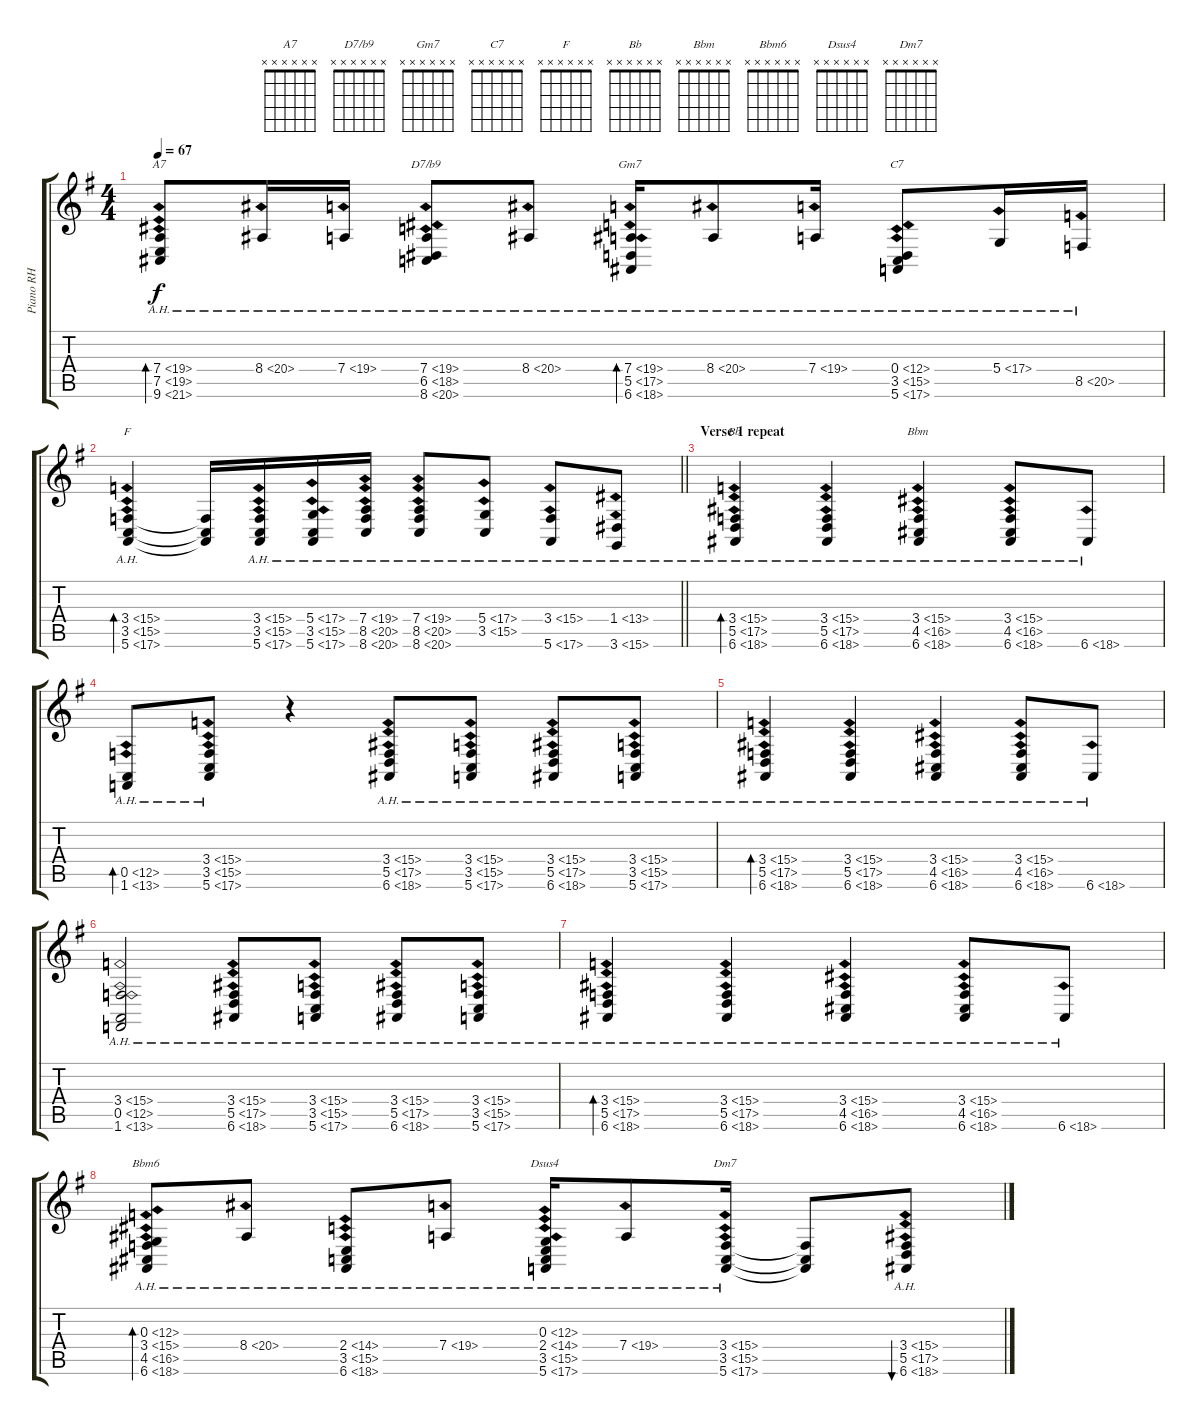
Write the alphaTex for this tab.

\track ("Piano RH" "Piano RH") {instrument acousticgrandpiano}
\staff {score tabs}
\tuning (E4 B3 G3 D3 A2 E2) {hide}
\chord ("A7" x x x x x x)
\chord ("D7/b9" x x x x x x)
\chord ("Gm7" x x x x x x)
\chord ("C7" x x x x x x)
\chord ("F" x x x x x x)
\chord ("Bb" x x x x x x)
\chord ("Bbm" x x x x x x)
\chord ("Bbm6" x x x x x x)
\chord ("Dsus4" x x x x x x)
\chord ("Dm7" x x x x x x)
\ts (4 4)
\tempo 67
\clef g2
\ks g
(7.4{ah 12} 7.5{ah 12} 9.6{ah 12}).8{bd 120 ch "A7" dy f} 8.4{ah 12}.16 7.4{ah 12}.16 (7.4{ah 12} 6.5{ah 12} 8.6{ah 12}).8{ch "D7/b9"} 8.4{ah 12}.8 (7.4{ah 12} 5.5{ah 12} 6.6{ah 12}).16{bd 120 ch "Gm7"} 8.4{ah 12}.8 7.4{ah 12}.16 (0.4{ah 12} 3.5{ah 12} 5.6{ah 12}).8{ch "C7"} 5.4{ah 12}.16 8.5{ah 12}.16 |
\barLineRight lightlight
(3.4{ah 12} 3.5{ah 12} 5.6{ah 12}).4{bd 60 ch "F"} (3.4{t} 3.5{t} 5.6{t}).16 (3.4{ah 12} 3.5{ah 12} 5.6{ah 12}).16 (5.4{ah 12} 3.5{ah 12} 5.6{ah 12}).16 (7.4{ah 12} 8.5{ah 12} 8.6{ah 12}).16 (7.4{ah 12} 8.5{ah 12} 8.6{ah 12}).8 (5.4{ah 12} 3.5{ah 12}).8 (3.4{ah 12} 5.6{ah 12}).8 (1.4{ah 12} 3.6{ah 12}).8 |
\section ("" "Verse 1 repeat")
(3.4{ah 12} 5.5{ah 12} 6.6{ah 12}).4{bd 120 ch "Bb"} (3.4{ah 12} 5.5{ah 12} 6.6{ah 12}).4 (3.4{ah 12} 4.5{ah 12} 6.6{ah 12}).4{ch "Bbm"} (3.4{ah 12} 4.5{ah 12} 6.6{ah 12}).8 6.6{ah 12}.8 |
(0.5{ah 12} 1.6{ah 12}).8{bd 120} (3.4{ah 12} 3.5{ah 12} 5.6{ah 12}).8 r.4 (3.4{ah 12} 5.5{ah 12} 6.6{ah 12}).8 (3.4{ah 12} 3.5{ah 12} 5.6{ah 12}).8 (3.4{ah 12} 5.5{ah 12} 6.6{ah 12}).8 (3.4{ah 12} 3.5{ah 12} 5.6{ah 12}).8 |
(3.4{ah 12} 5.5{ah 12} 6.6{ah 12}).4{bd 120} (3.4{ah 12} 5.5{ah 12} 6.6{ah 12}).4 (3.4{ah 12} 4.5{ah 12} 6.6{ah 12}).4 (3.4{ah 12} 4.5{ah 12} 6.6{ah 12}).8 6.6{ah 12}.8 |
(3.4{ah 12} 0.5{ah 12} 1.6{ah 12}).2 (3.4{ah 12} 5.5{ah 12} 6.6{ah 12}).8 (3.4{ah 12} 3.5{ah 12} 5.6{ah 12}).8 (3.4{ah 12} 5.5{ah 12} 6.6{ah 12}).8 (3.4{ah 12} 3.5{ah 12} 5.6{ah 12}).8 |
(3.4{ah 12} 5.5{ah 12} 6.6{ah 12}).4{bd 120} (3.4{ah 12} 5.5{ah 12} 6.6{ah 12}).4 (3.4{ah 12} 4.5{ah 12} 6.6{ah 12}).4 (3.4{ah 12} 4.5{ah 12} 6.6{ah 12}).8 6.6{ah 12}.8 |
(0.3{ah 12} 3.4{ah 12} 4.5{ah 12} 6.6{ah 12}).8{bd 120 ch "Bbm6"} 8.4{ah 12}.8 (2.4{ah 12} 3.5{ah 12} 6.6{ah 12}).8 7.4{ah 12}.8 (0.3{ah 12} 2.4{ah 12} 3.5{ah 12} 5.6{ah 12}).16{ch "Dsus4"} 7.4{ah 12}.8 (3.4{ah 12} 3.5{ah 12} 5.6{ah 12}).16{ch "Dm7"} (3.4{t} 3.5{t} 5.6{t}).8 (3.4{ah 12} 5.5{ah 12} 6.6{ah 12}).8{bu 480}
